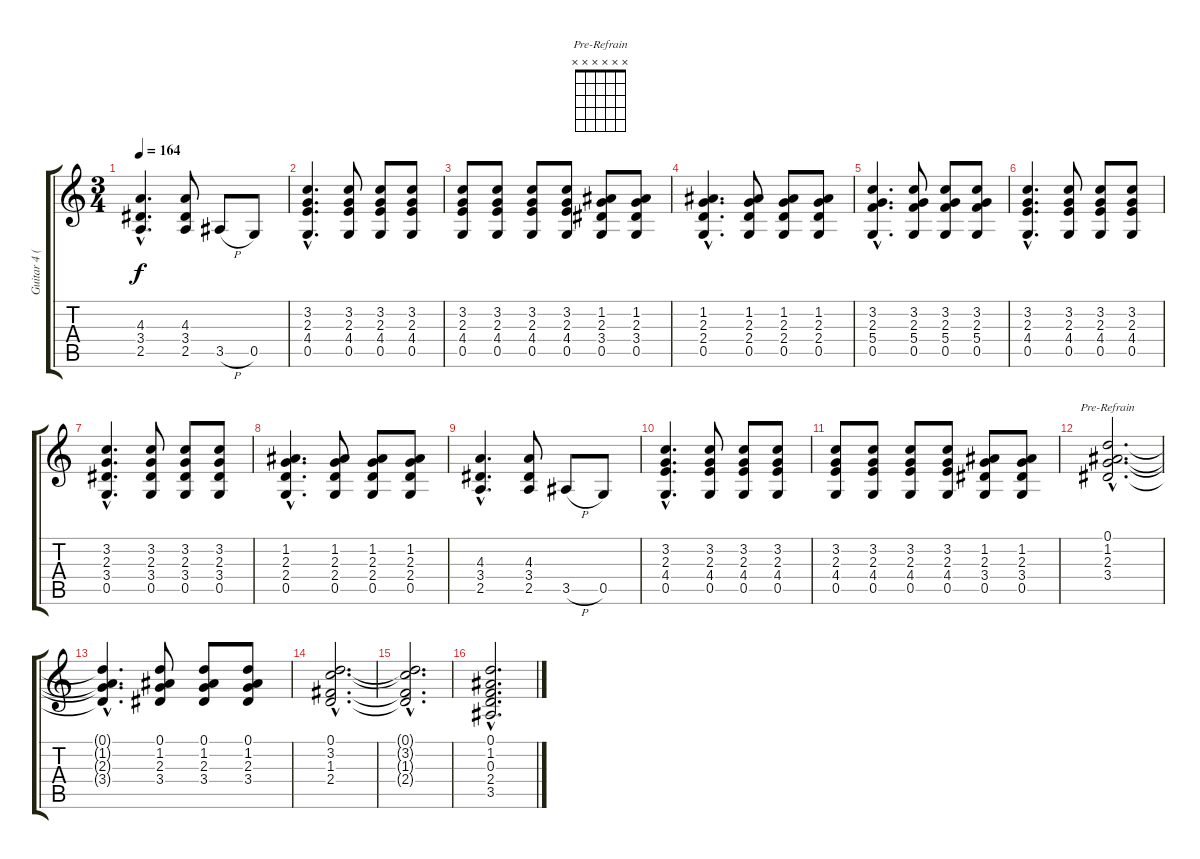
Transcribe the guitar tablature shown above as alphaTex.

\track ("Guitar 4 (Acoustic)" "Guitar 4 (") {instrument acousticguitarsteel}
\staff {score tabs}
\tuning (D4 A3 F3 C3 G2 D2) {hide}
\chord ("Pre-Refrain" x x x x x x) {firstfret 0}
\ts (3 4)
\tempo 164
\clef g2
\ks c
(4.3{hac} 3.4{hac} 2.5{hac}).4{d dy f} (4.3 3.4 2.5).8 3.5{h}.8 0.5.8 |
(3.2{hac} 2.3{hac} 4.4{hac} 0.5{hac}).4{d} (3.2 2.3 4.4 0.5).8 (3.2 2.3 4.4 0.5).8 (3.2 2.3 4.4 0.5).8 |
(3.2 2.3 4.4 0.5).8 (3.2 2.3 4.4 0.5).8 (3.2 2.3 4.4 0.5).8 (3.2 2.3 4.4 0.5).8 (1.2 2.3 3.4 0.5).8 (1.2 2.3 3.4 0.5).8 |
(1.2{hac} 2.3{hac} 2.4{hac} 0.5{hac}).4{d} (1.2 2.3 2.4 0.5).8 (1.2 2.3 2.4 0.5).8 (1.2 2.3 2.4 0.5).8 |
(3.2{hac} 2.3{hac} 5.4{hac} 0.5{hac}).4{d} (3.2 2.3 5.4 0.5).8 (3.2 2.3 5.4 0.5).8 (3.2 2.3 5.4 0.5).8 |
(3.2{hac} 2.3{hac} 4.4{hac} 0.5{hac}).4{d} (3.2 2.3 4.4 0.5).8 (3.2 2.3 4.4 0.5).8 (3.2 2.3 4.4 0.5).8 |
(3.2{hac} 2.3{hac} 3.4{hac} 0.5{hac}).4{d} (3.2 2.3 3.4 0.5).8 (3.2 2.3 3.4 0.5).8 (3.2 2.3 3.4 0.5).8 |
(1.2{hac} 2.3{hac} 2.4{hac} 0.5{hac}).4{d} (1.2 2.3 2.4 0.5).8 (1.2 2.3 2.4 0.5).8 (1.2 2.3 2.4 0.5).8 |
(4.3{hac} 3.4{hac} 2.5{hac}).4{d} (4.3 3.4 2.5).8 3.5{h}.8 0.5.8 |
(3.2{hac} 2.3{hac} 4.4{hac} 0.5{hac}).4{d} (3.2 2.3 4.4 0.5).8 (3.2 2.3 4.4 0.5).8 (3.2 2.3 4.4 0.5).8 |
(3.2 2.3 4.4 0.5).8 (3.2 2.3 4.4 0.5).8 (3.2 2.3 4.4 0.5).8 (3.2 2.3 4.4 0.5).8 (1.2 2.3 3.4 0.5).8 (1.2 2.3 3.4 0.5).8 |
(0.1{hac} 1.2{hac} 2.3{hac} 3.4{hac}).2{d ch "Pre-Refrain"} |
(0.1{hac t} 1.2{hac t} 2.3{hac t} 3.4{hac t}).4{d} (0.1 1.2 2.3 3.4).8 (0.1 1.2 2.3 3.4).8 (0.1 1.2 2.3 3.4).8 |
(0.1{hac} 3.2{hac} 1.3{hac} 2.4{hac}).2{d} |
(0.1{hac t} 3.2{hac t} 1.3{hac t} 2.4{hac t}).2{d} |
(0.1{hac} 1.2{hac} 0.3{hac} 2.4{hac} 3.5{hac}).2{d}
